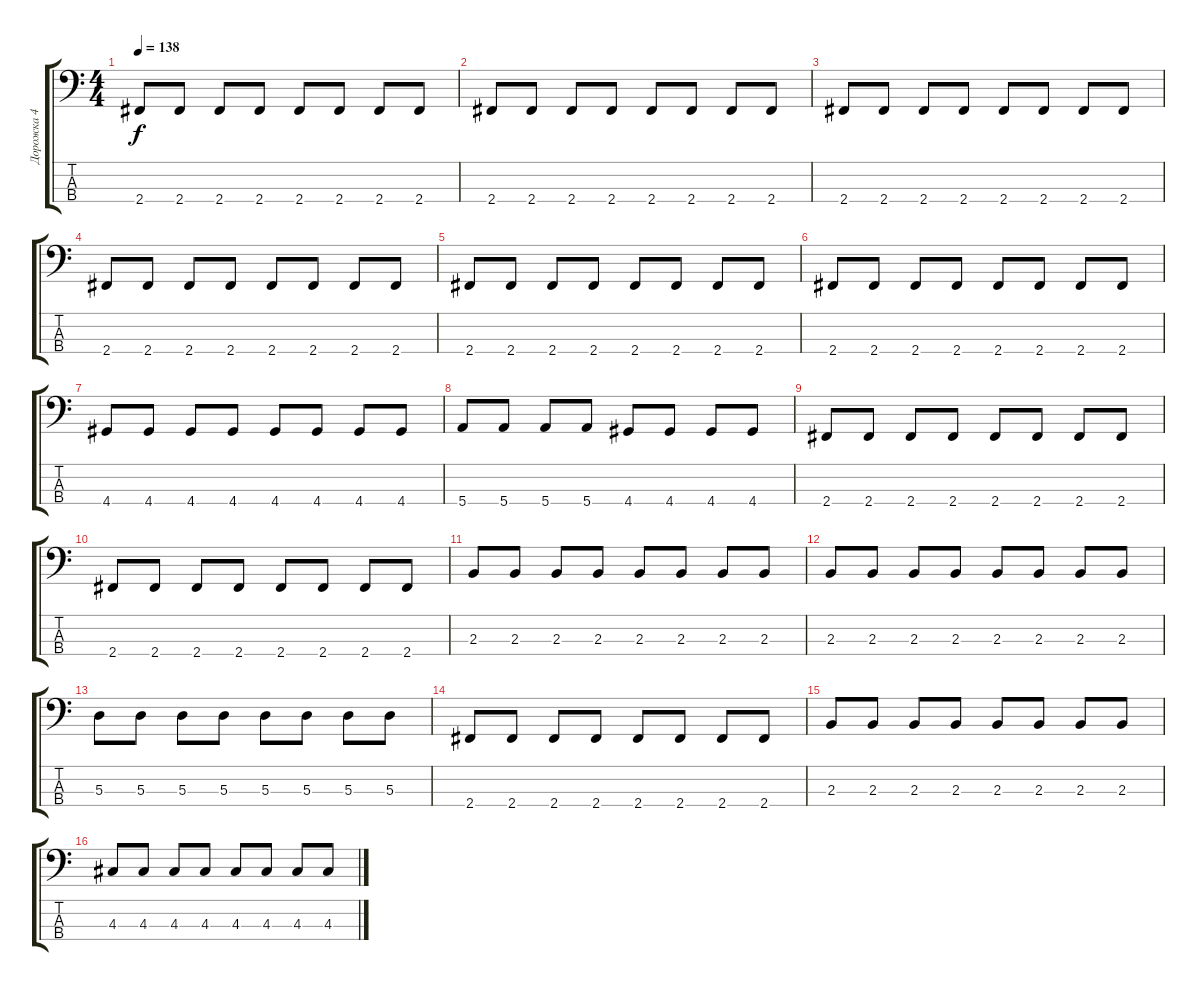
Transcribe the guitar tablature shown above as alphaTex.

\track ("Дорожка 4" "Дорожка 4") {instrument electricbasspick}
\staff {score tabs}
\tuning (G2 D2 A1 E1) {hide}
\ts (4 4)
\tempo 138
\clef f4
\ks c
2.4.8{dy f} 2.4.8 2.4.8 2.4.8 2.4.8 2.4.8 2.4.8 2.4.8 |
2.4.8 2.4.8 2.4.8 2.4.8 2.4.8 2.4.8 2.4.8 2.4.8 |
2.4.8 2.4.8 2.4.8 2.4.8 2.4.8 2.4.8 2.4.8 2.4.8 |
2.4.8 2.4.8 2.4.8 2.4.8 2.4.8 2.4.8 2.4.8 2.4.8 |
2.4.8 2.4.8 2.4.8 2.4.8 2.4.8 2.4.8 2.4.8 2.4.8 |
2.4.8 2.4.8 2.4.8 2.4.8 2.4.8 2.4.8 2.4.8 2.4.8 |
4.4.8 4.4.8 4.4.8 4.4.8 4.4.8 4.4.8 4.4.8 4.4.8 |
5.4.8 5.4.8 5.4.8 5.4.8 4.4.8 4.4.8 4.4.8 4.4.8 |
2.4.8 2.4.8 2.4.8 2.4.8 2.4.8 2.4.8 2.4.8 2.4.8 |
2.4.8 2.4.8 2.4.8 2.4.8 2.4.8 2.4.8 2.4.8 2.4.8 |
2.3.8 2.3.8 2.3.8 2.3.8 2.3.8 2.3.8 2.3.8 2.3.8 |
2.3.8 2.3.8 2.3.8 2.3.8 2.3.8 2.3.8 2.3.8 2.3.8 |
5.3.8 5.3.8 5.3.8 5.3.8 5.3.8 5.3.8 5.3.8 5.3.8 |
2.4.8 2.4.8 2.4.8 2.4.8 2.4.8 2.4.8 2.4.8 2.4.8 |
2.3.8 2.3.8 2.3.8 2.3.8 2.3.8 2.3.8 2.3.8 2.3.8 |
4.3.8 4.3.8 4.3.8 4.3.8 4.3.8 4.3.8 4.3.8 4.3.8
